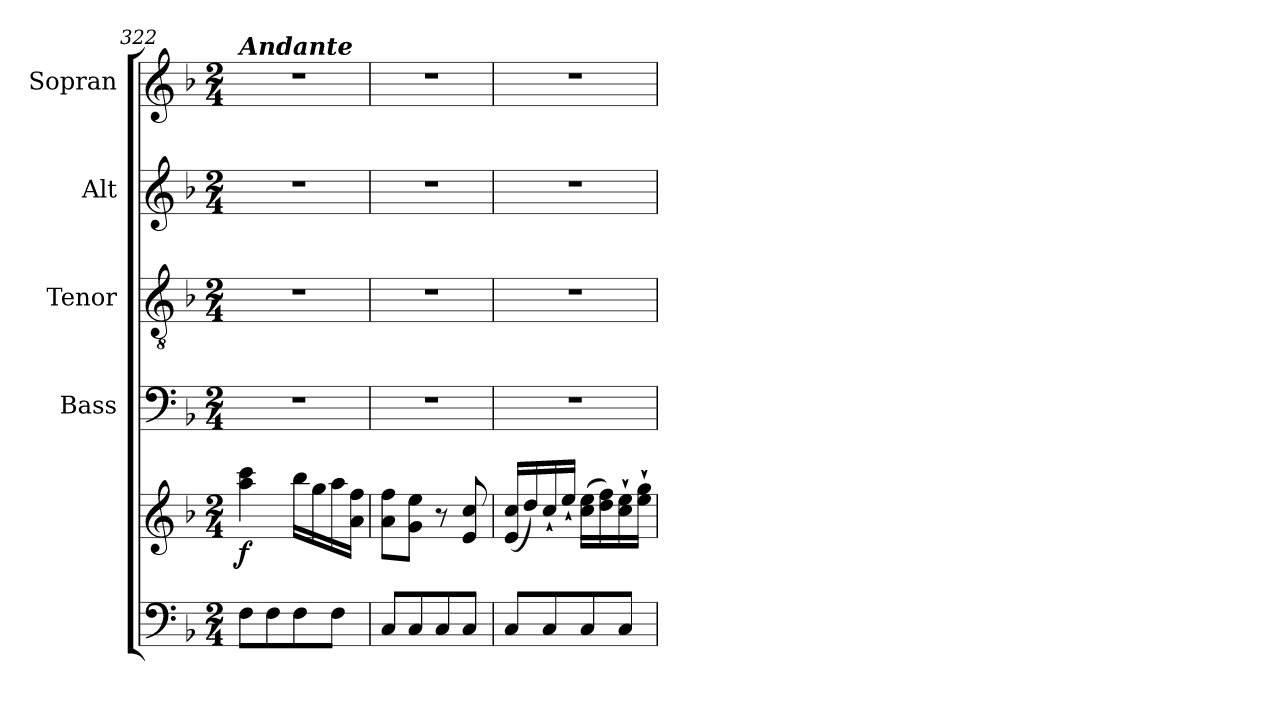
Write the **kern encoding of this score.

**kern	**kern	**dynam	**kern	**kern	**kern	**kern
*part5	*part5	*part5	*part4	*part3	*part2	*part1
*staff6	*staff5	*staff5/6	*staff4	*staff3	*staff2	*staff1
*	*	*	*I"Bass	*I"Tenor	*I"Alt	*I"Sopran
*	*	*	*I'B.	*I'T.	*I'A.	*I'S.
*clefF4	*clefG2	*	*clefF4	*clefGv2	*clefG2	*clefG2
*k[b-]	*k[b-]	*	*k[b-]	*k[b-]	*k[b-]	*k[b-]
*F:	*F:	*	*F:	*F:	*F:	*F:
*M2/4	*M2/4	*	*M2/4	*M2/4	*M2/4	*M2/4
=322	=322	=322	=322	=322	=322	=322
!	!	!	!	!	!	!LO:TX:a:Bi:t=Andante
!	!	!LO:DY:b	!	!	!	!
8F\L	4aa\ 4ccc\	f	2r	2r	2r	2r
8F\	.	.	.	.	.	.
8F\	16bb-\LL	.	.	.	.	.
.	16gg\	.	.	.	.	.
8F\J	16aa\	.	.	.	.	.
.	16a\ 16ff\JJ	.	.	.	.	.
=323	=323	=323	=323	=323	=323	=323
8C/L	8a\ 8ff\L	.	2r	2r	2r	2r
8C/	8g\ 8ee\J	.	.	.	.	.
8C/	8r	.	.	.	.	.
8C/J	8e/ 8cc/	.	.	.	.	.
=324	=324	=324	=324	=324	=324	=324
8C/L	(<16e/ 16cc/LL	.	2r	2r	2r	2r
.	16dd/)	.	.	.	.	.
8C/	16cc`</	.	.	.	.	.
.	16ee`</JJ	.	.	.	.	.
8C/	(>16cc\ 16ee\LL	.	.	.	.	.
.	16dd\ 16ff\)	.	.	.	.	.
8C/J	16cc\`> 16ee\`>	.	.	.	.	.
.	16ee\`> 16gg\`>JJ	.	.	.	.	.
=	=	=	=	=	=	=
*-	*-	*-	*-	*-	*-	*-
